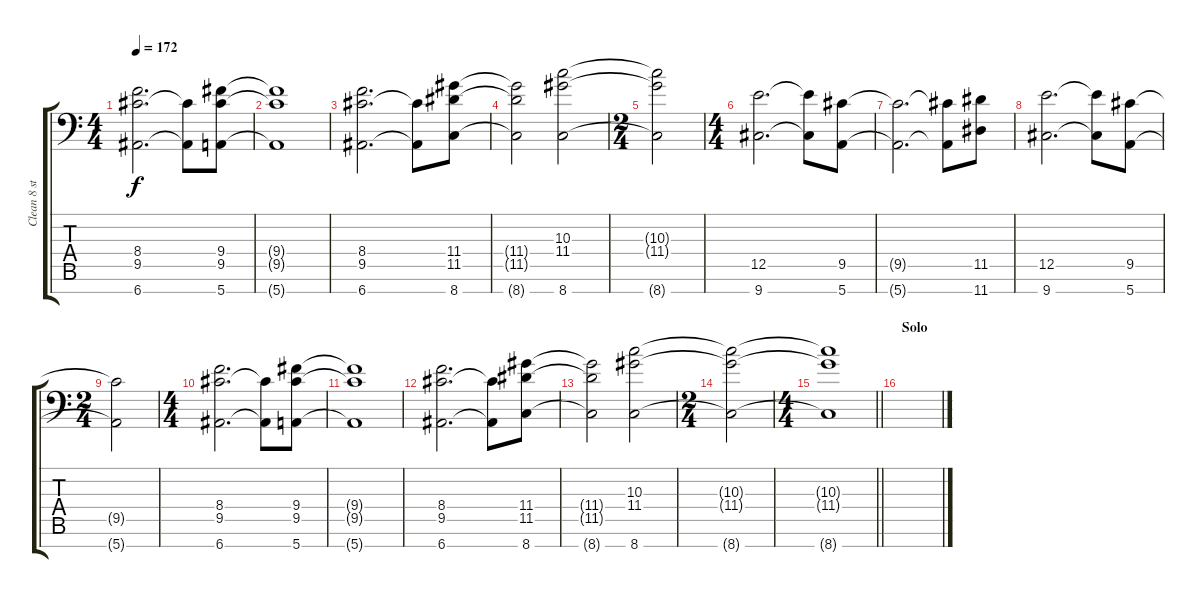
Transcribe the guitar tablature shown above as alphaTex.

\track ("Clean 8 string" "Clean 8 st") {instrument acousticguitarsteel}
\staff {score tabs}
\tuning (B3 G3 D3 A2 E2 B1 E1) {hide}
\ts (4 4)
\tempo 172
\clef f4
\ks c
(8.4 9.5 6.7).2{d dy f} (9.5{t} 6.7{t}).8 (9.4 9.5 5.7).8 |
(9.4{t} 9.5{t} 5.7{t}).1 |
(8.4 9.5 6.7).2{d} (9.5{t} 6.7{t}).8 (11.4 11.5 8.7).8 |
(11.4{t} 11.5{t} 8.7{t}).2 (10.3 11.4 8.7).2 |
\ts (2 4)
(10.3{t} 11.4{t} 8.7{t}).2 |
\ts (4 4)
(12.5 9.7).2{d} (12.5{t} 9.7{t}).8 (9.5 5.7).8 |
(9.5{t} 5.7{t}).2{d} (9.5{t} 5.7{t}).8 (11.5 11.7).8 |
(12.5 9.7).2{d} (12.5{t} 9.7{t}).8 (9.5 5.7).8 |
\ts (2 4)
(9.5{t} 5.7{t}).2 |
\ts (4 4)
(8.4 9.5 6.7).2{d} (9.5{t} 6.7{t}).8 (9.4 9.5 5.7).8 |
(9.4{t} 9.5{t} 5.7{t}).1 |
(8.4 9.5 6.7).2{d} (9.5{t} 6.7{t}).8 (11.4 11.5 8.7).8 |
(11.4{t} 11.5{t} 8.7{t}).2 (10.3 11.4 8.7).2 |
\ts (2 4)
(10.3{t} 11.4{t} 8.7{t}).2 |
\ts (4 4)
\barLineRight lightlight
(10.3{t} 11.4{t} 8.7{t}).1 |
\section ("" "Solo")
